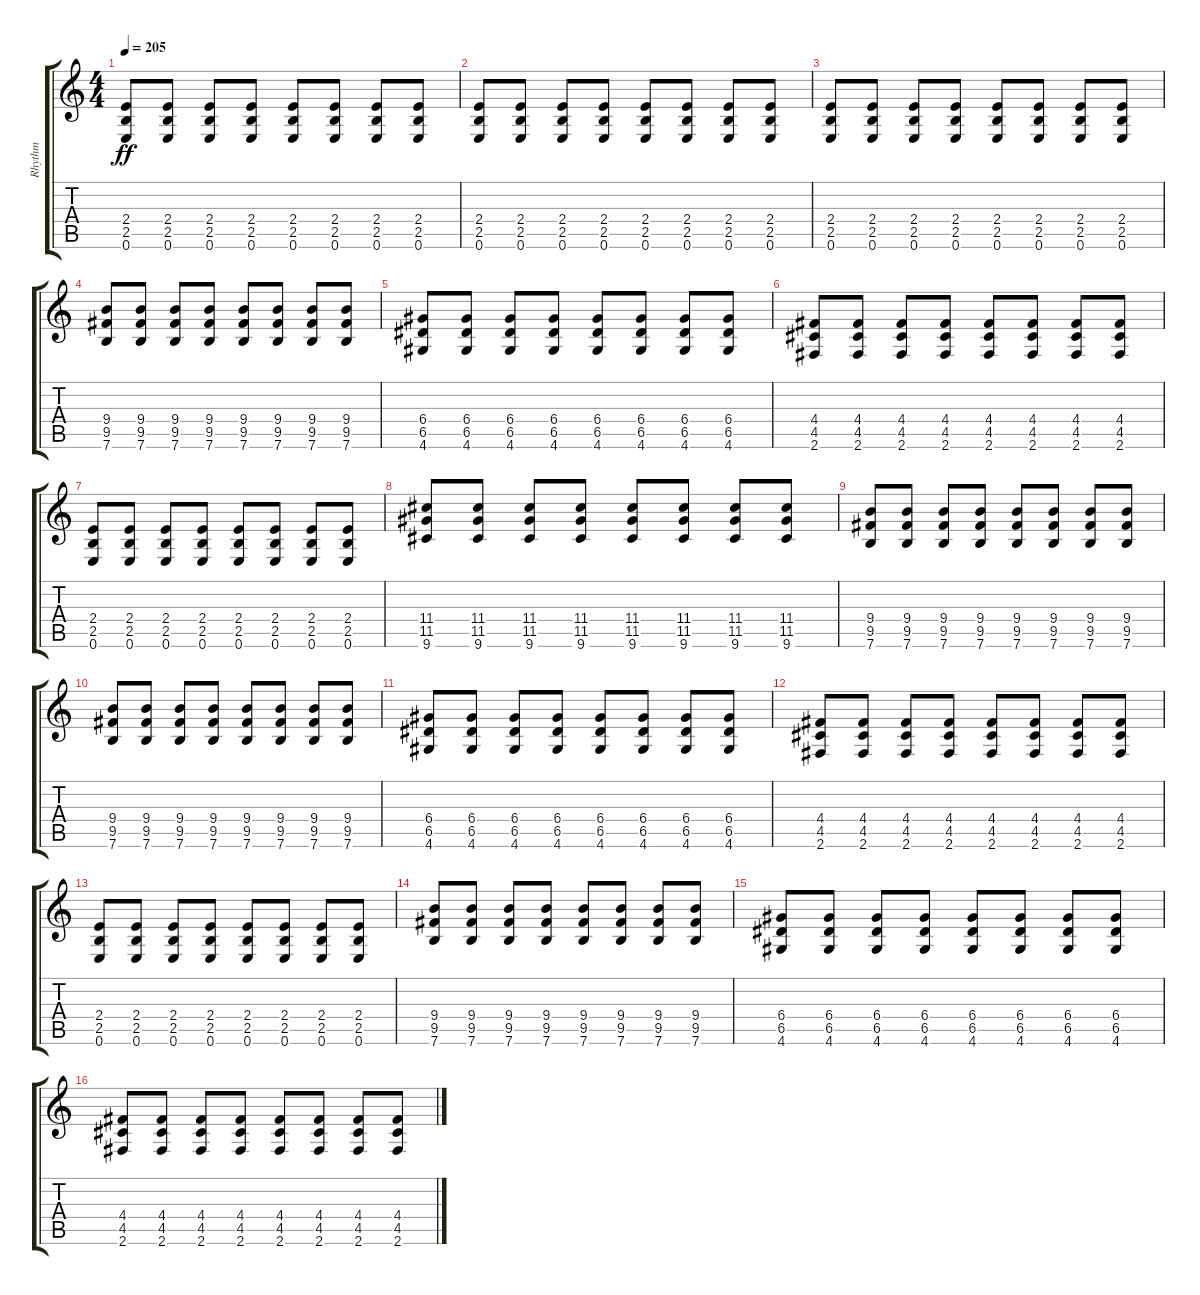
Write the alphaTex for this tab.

\track ("Rhythm" "Rhythm") {instrument overdrivenguitar}
\staff {score tabs}
\tuning (E4 B3 G3 D3 A2 E2) {hide}
\ts (4 4)
\tempo 205
\clef g2
\ks c
(2.4 2.5 0.6).8{dy ff} (2.4 2.5 0.6).8 (2.4 2.5 0.6).8 (2.4 2.5 0.6).8 (2.4 2.5 0.6).8 (2.4 2.5 0.6).8 (2.4 2.5 0.6).8 (2.4 2.5 0.6).8 |
(2.4 2.5 0.6).8 (2.4 2.5 0.6).8 (2.4 2.5 0.6).8 (2.4 2.5 0.6).8 (2.4 2.5 0.6).8 (2.4 2.5 0.6).8 (2.4 2.5 0.6).8 (2.4 2.5 0.6).8 |
(2.4 2.5 0.6).8 (2.4 2.5 0.6).8 (2.4 2.5 0.6).8 (2.4 2.5 0.6).8 (2.4 2.5 0.6).8 (2.4 2.5 0.6).8 (2.4 2.5 0.6).8 (2.4 2.5 0.6).8 |
(9.4 9.5 7.6).8 (9.4 9.5 7.6).8 (9.4 9.5 7.6).8 (9.4 9.5 7.6).8 (9.4 9.5 7.6).8 (9.4 9.5 7.6).8 (9.4 9.5 7.6).8 (9.4 9.5 7.6).8 |
(6.4 6.5 4.6).8 (6.4 6.5 4.6).8 (6.4 6.5 4.6).8 (6.4 6.5 4.6).8 (6.4 6.5 4.6).8 (6.4 6.5 4.6).8 (6.4 6.5 4.6).8 (6.4 6.5 4.6).8 |
(4.4 4.5 2.6).8 (4.4 4.5 2.6).8 (4.4 4.5 2.6).8 (4.4 4.5 2.6).8 (4.4 4.5 2.6).8 (4.4 4.5 2.6).8 (4.4 4.5 2.6).8 (4.4 4.5 2.6).8 |
(2.4 2.5 0.6).8 (2.4 2.5 0.6).8 (2.4 2.5 0.6).8 (2.4 2.5 0.6).8 (2.4 2.5 0.6).8 (2.4 2.5 0.6).8 (2.4 2.5 0.6).8 (2.4 2.5 0.6).8 |
(11.4 11.5 9.6).8 (11.4 11.5 9.6).8 (11.4 11.5 9.6).8 (11.4 11.5 9.6).8 (11.4 11.5 9.6).8 (11.4 11.5 9.6).8 (11.4 11.5 9.6).8 (11.4 11.5 9.6).8 |
(9.4 9.5 7.6).8 (9.4 9.5 7.6).8 (9.4 9.5 7.6).8 (9.4 9.5 7.6).8 (9.4 9.5 7.6).8 (9.4 9.5 7.6).8 (9.4 9.5 7.6).8 (9.4 9.5 7.6).8 |
(9.4 9.5 7.6).8 (9.4 9.5 7.6).8 (9.4 9.5 7.6).8 (9.4 9.5 7.6).8 (9.4 9.5 7.6).8 (9.4 9.5 7.6).8 (9.4 9.5 7.6).8 (9.4 9.5 7.6).8 |
(6.4 6.5 4.6).8 (6.4 6.5 4.6).8 (6.4 6.5 4.6).8 (6.4 6.5 4.6).8 (6.4 6.5 4.6).8 (6.4 6.5 4.6).8 (6.4 6.5 4.6).8 (6.4 6.5 4.6).8 |
(4.4 4.5 2.6).8 (4.4 4.5 2.6).8 (4.4 4.5 2.6).8 (4.4 4.5 2.6).8 (4.4 4.5 2.6).8 (4.4 4.5 2.6).8 (4.4 4.5 2.6).8 (4.4 4.5 2.6).8 |
(2.4 2.5 0.6).8 (2.4 2.5 0.6).8 (2.4 2.5 0.6).8 (2.4 2.5 0.6).8 (2.4 2.5 0.6).8 (2.4 2.5 0.6).8 (2.4 2.5 0.6).8 (2.4 2.5 0.6).8 |
(9.4 9.5 7.6).8 (9.4 9.5 7.6).8 (9.4 9.5 7.6).8 (9.4 9.5 7.6).8 (9.4 9.5 7.6).8 (9.4 9.5 7.6).8 (9.4 9.5 7.6).8 (9.4 9.5 7.6).8 |
(6.4 6.5 4.6).8 (6.4 6.5 4.6).8 (6.4 6.5 4.6).8 (6.4 6.5 4.6).8 (6.4 6.5 4.6).8 (6.4 6.5 4.6).8 (6.4 6.5 4.6).8 (6.4 6.5 4.6).8 |
(4.4 4.5 2.6).8 (4.4 4.5 2.6).8 (4.4 4.5 2.6).8 (4.4 4.5 2.6).8 (4.4 4.5 2.6).8 (4.4 4.5 2.6).8 (4.4 4.5 2.6).8 (4.4 4.5 2.6).8
